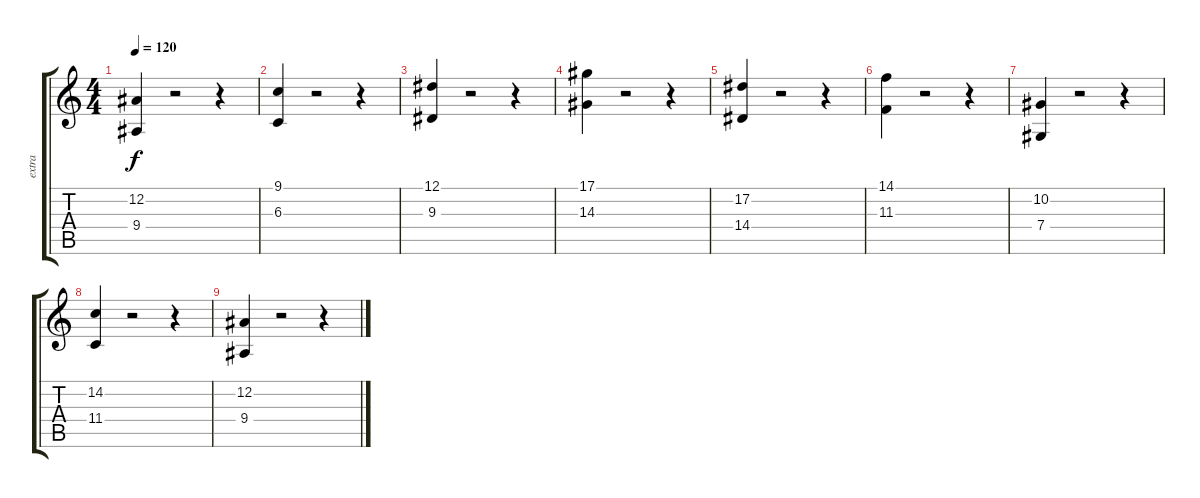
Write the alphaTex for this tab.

\track ("extra" "extra") {instrument pad5bowed}
\staff {score tabs}
\tuning (Eb4 Bb3 Gb3 Db3 Ab2 Eb2) {hide}
\ts (4 4)
\tempo 120
\clef g2
\ks c
(12.2 9.4).4{dy f} r.2 r.4 |
(9.1 6.3).4 r.2 r.4 |
(12.1 9.3).4 r.2 r.4 |
(17.1 14.3).4 r.2 r.4 |
(17.2 14.4).4 r.2 r.4 |
(14.1 11.3).4 r.2 r.4 |
(10.2 7.4).4 r.2 r.4 |
(14.2 11.4).4 r.2 r.4 |
(12.2 9.4).4 r.2 r.4
